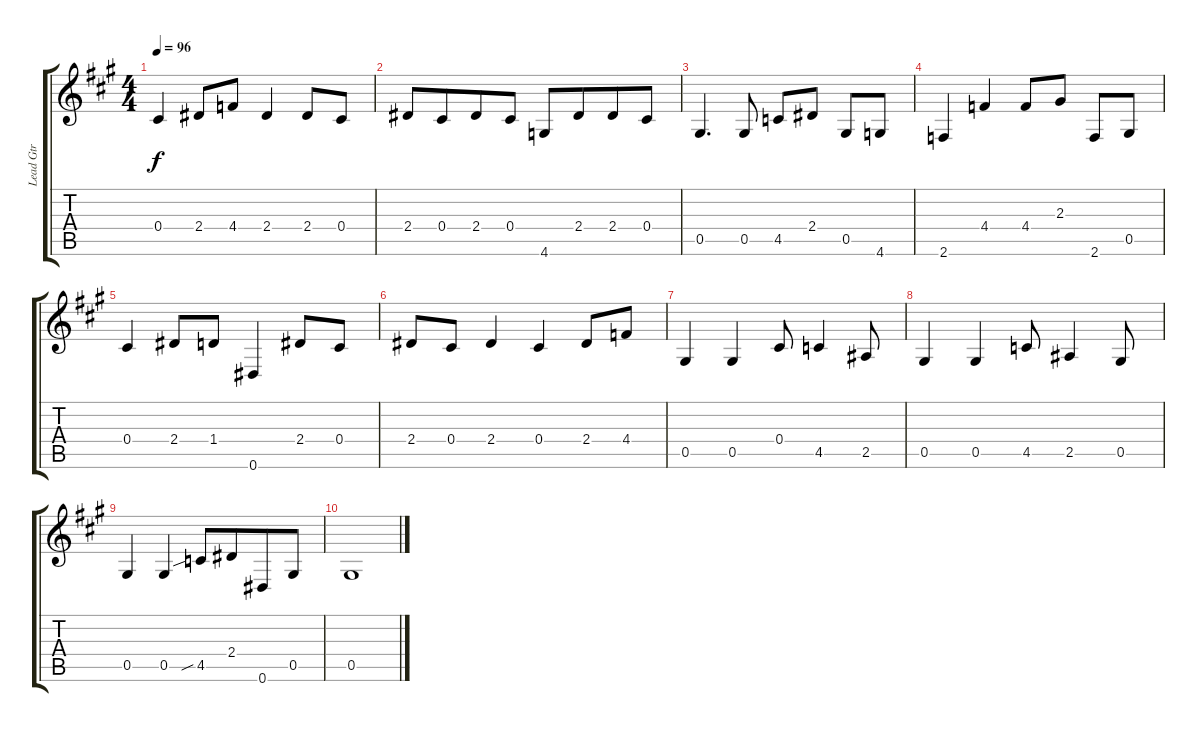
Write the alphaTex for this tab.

\track ("Lead Gtr" "Lead Gtr") {instrument electricguitarclean}
\staff {score tabs}
\tuning (Eb4 Bb3 Gb3 Db3 Ab2 Eb2) {hide}
\ts (4 4)
\tempo 96
\clef g2
\ks a
0.4.4{dy f} 2.4.8 4.4.8 2.4.4 2.4.8 0.4.8 |
2.4.8 0.4.8{beam merge} 2.4.8 0.4.8 4.6.8 2.4.8{beam merge} 2.4.8 0.4.8 |
0.5.4{d} 0.5.8{beam split} 4.5.8{beam merge} 2.4.8 0.5.8{beam merge} 4.6.8 |
2.6.4 4.4.4 4.4.8 2.3.8 2.6.8 0.5.8 |
0.4.4 2.4.8 1.4.8 0.6.4 2.4.8 0.4.8 |
2.4.8 0.4.8 2.4.4 0.4.4 2.4.8 4.4.8 |
0.5.4 0.5.4 0.4.8 4.5.4 2.5.8 |
0.5.4 0.5.4 4.5.8 2.5.4 0.5.8 |
0.5.4 0.5.4 4.5{sib}.8 2.4.8{beam merge} 0.6.8 0.5.8 |
0.5.1
